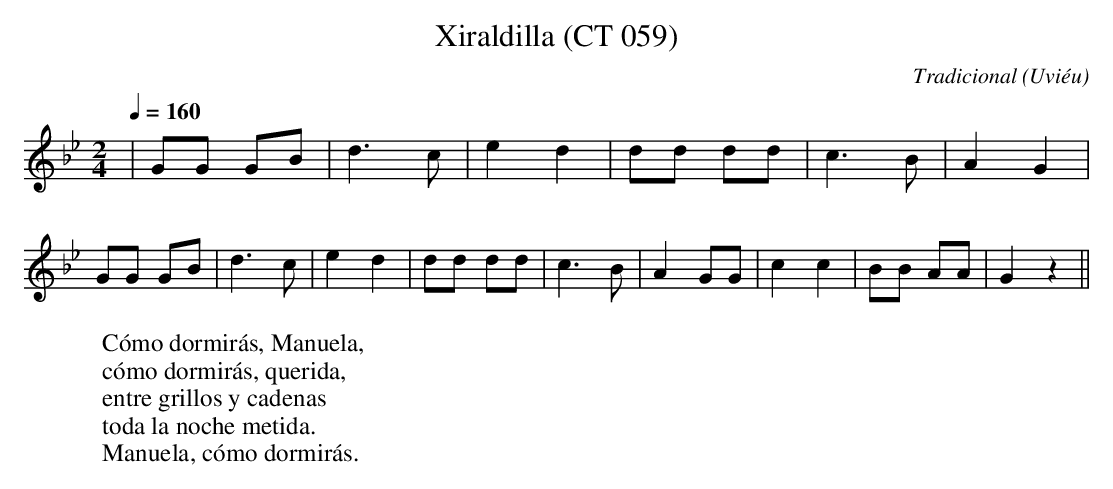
X:1
T:Xiraldilla (CT 059)
C:Tradicional
O:Uviéu
M:2/4
L:1/8
Q:1/4=160
K:Gm
|GG GB|d3 c|e2 d2|dd dd|c3 B|A2 G2|
GG GB|d3 c|e2 d2|dd dd|c3 B|A2 GG|c2 c2|BB AA|G2 z2 ||
W:Cómo dormirás, Manuela,
W:cómo dormirás, querida,
W:entre grillos y cadenas
W:toda la noche metida.
W:Manuela, cómo dormirás.
W:
